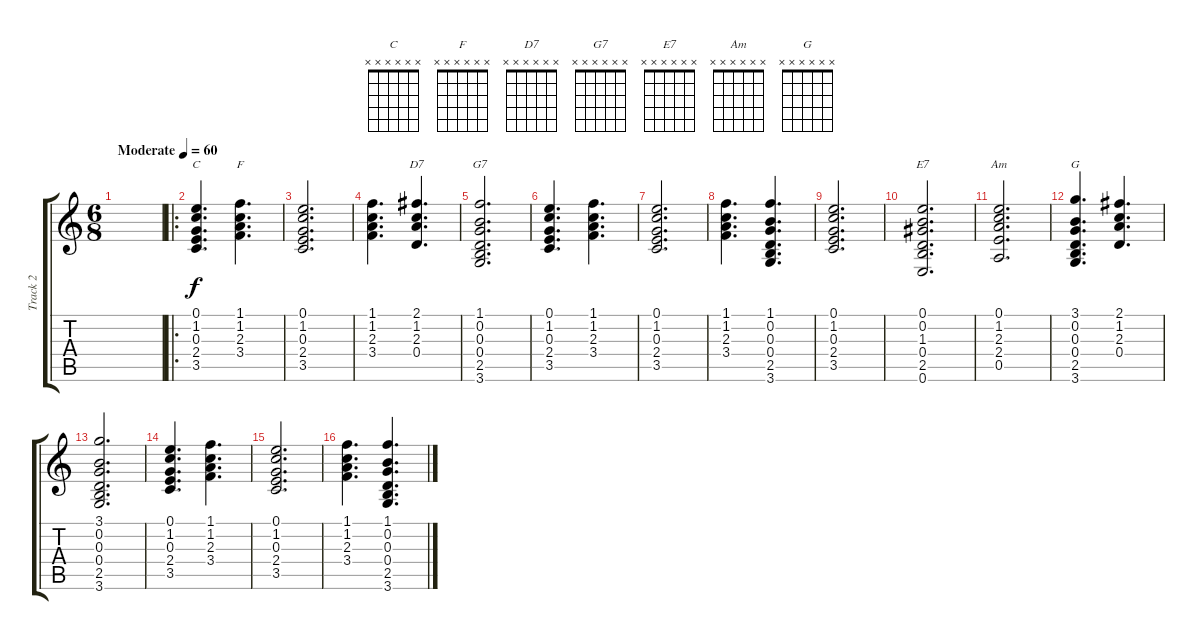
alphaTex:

\track ("Track 2" "Track 2") {instrument acousticguitarsteel}
\staff {score tabs}
\tuning (E4 B3 G3 D3 A2 E2) {hide}
\chord ("C" x x x x x x)
\chord ("F" x x x x x x)
\chord ("D7" x x x x x x)
\chord ("G7" x x x x x x)
\chord ("E7" x x x x x x)
\chord ("Am" x x x x x x)
\chord ("G" x x x x x x)
\ts (6 8)
\tempo (60 "Moderate")
\clef g2
\ks c
|
\ro
(0.1 1.2 0.3 2.4 3.5).4{d ch "C"} (1.1 1.2 2.3 3.4).4{d ch "F"} |
(0.1 1.2 0.3 2.4 3.5).2{d} |
(1.1 1.2 2.3 3.4).4{d} (2.1 1.2 2.3 0.4).4{d ch "D7"} |
(1.1 0.2 0.3 0.4 2.5 3.6).2{d ch "G7"} |
(0.1 1.2 0.3 2.4 3.5).4{d} (1.1 1.2 2.3 3.4).4{d} |
(0.1 1.2 0.3 2.4 3.5).2{d} |
(1.1 1.2 2.3 3.4).4{d} (1.1 0.2 0.3 0.4 2.5 3.6).4{d} |
(0.1 1.2 0.3 2.4 3.5).2{d} |
(0.1 0.2 1.3 0.4 2.5 0.6).2{d ch "E7"} |
(0.1 1.2 2.3 2.4 0.5).2{d ch "Am"} |
(3.1 0.2 0.3 0.4 2.5 3.6).4{d ch "G"} (2.1 1.2 2.3 0.4).4{d} |
(3.1 0.2 0.3 0.4 2.5 3.6).2{d} |
(0.1 1.2 0.3 2.4 3.5).4{d} (1.1 1.2 2.3 3.4).4{d} |
(0.1 1.2 0.3 2.4 3.5).2{d} |
(1.1 1.2 2.3 3.4).4{d} (1.1 0.2 0.3 0.4 2.5 3.6).4{d}
